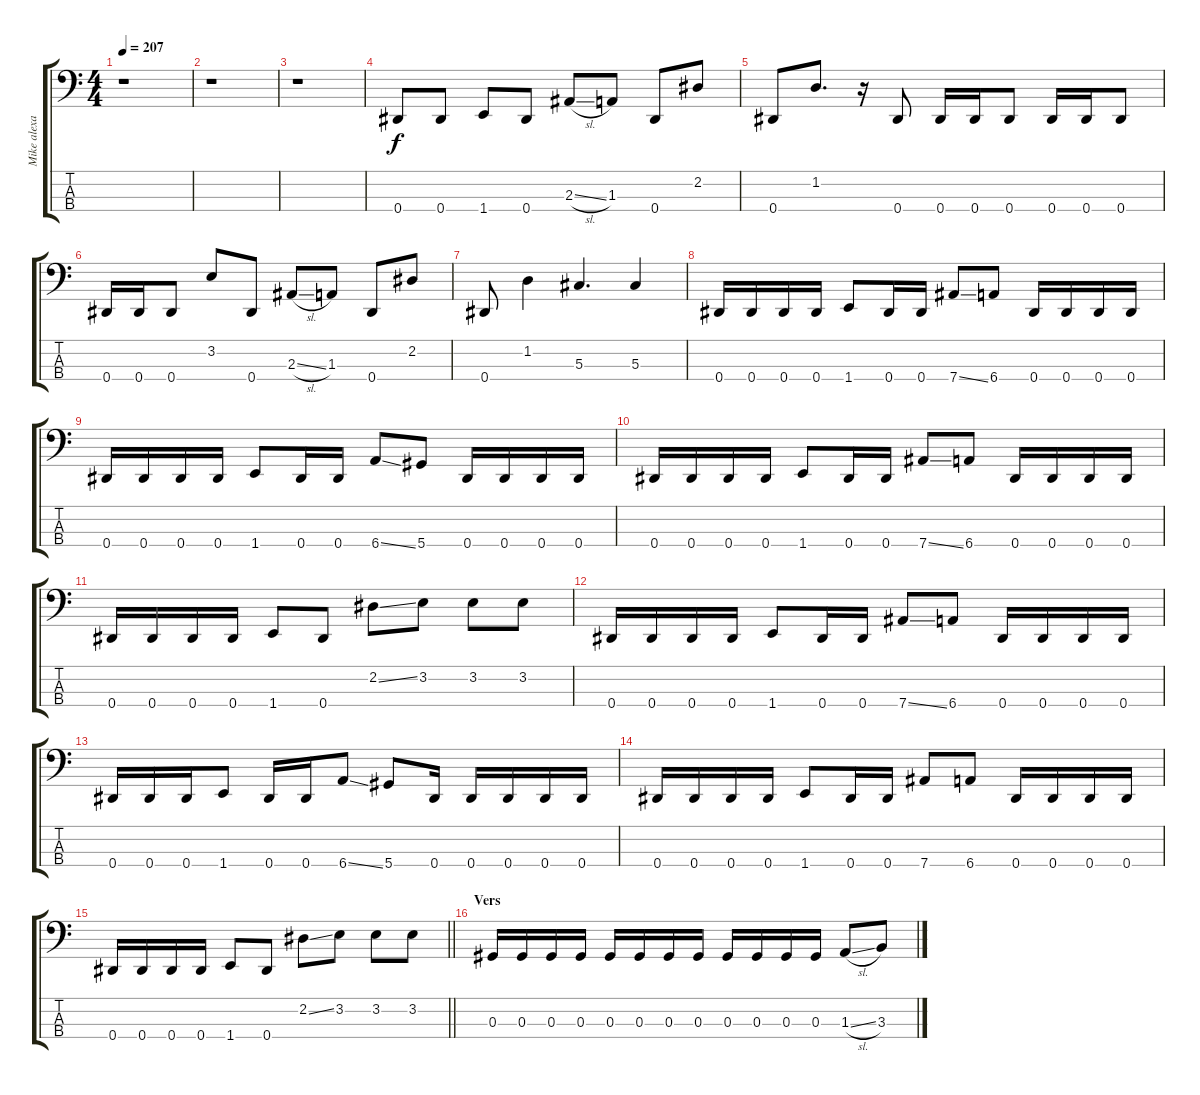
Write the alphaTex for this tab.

\track ("Mike alexander" "Mike alexa") {instrument electricbasspick}
\staff {score tabs}
\tuning (Gb2 Db2 Ab1 Eb1) {hide}
\ts (4 4)
\tempo 207
\clef f4
\ks c
r.1{dy f} |
r.1 |
r.1 |
0.4.8 0.4.8 1.4.8 0.4.8 2.3{sl}.8 1.3.8 0.4.8 2.2.8 |
0.4.8 1.2.8{d} r.16 0.4.8 0.4.16 0.4.16 0.4.8 0.4.16 0.4.16 0.4.8 |
0.4.16 0.4.16 0.4.8 3.2.8 0.4.8 2.3{sl}.8 1.3.8 0.4.8 2.2.8 |
0.4.8 1.2.4 5.3.4{d} 5.3.4 |
0.4.16 0.4.16 0.4.16 0.4.16 1.4.8 0.4.16 0.4.16 7.4{ss}.8 6.4.8 0.4.16 0.4.16 0.4.16 0.4.16 |
0.4.16 0.4.16 0.4.16 0.4.16 1.4.8 0.4.16 0.4.16 6.4{ss}.8 5.4.8 0.4.16 0.4.16 0.4.16 0.4.16 |
0.4.16 0.4.16 0.4.16 0.4.16 1.4.8 0.4.16 0.4.16 7.4{ss}.8 6.4.8 0.4.16 0.4.16 0.4.16 0.4.16 |
0.4.16 0.4.16 0.4.16 0.4.16 1.4.8 0.4.8 2.2{ss}.8 3.2.8 3.2.8 3.2.8 |
0.4.16 0.4.16 0.4.16 0.4.16 1.4.8 0.4.16 0.4.16 7.4{ss}.8 6.4.8 0.4.16 0.4.16 0.4.16 0.4.16 |
0.4.16 0.4.16 0.4.16 1.4.8 0.4.16 0.4.16 6.4{ss}.8 5.4.8 0.4.16 0.4.16 0.4.16 0.4.16 0.4.16 |
0.4.16 0.4.16 0.4.16 0.4.16 1.4.8 0.4.16 0.4.16 7.4.8 6.4.8 0.4.16 0.4.16 0.4.16 0.4.16 |
\barLineRight lightlight
0.4.16 0.4.16 0.4.16 0.4.16 1.4.8 0.4.8 2.2{ss}.8 3.2.8 3.2.8 3.2.8 |
\section ("" "Vers")
0.3.16 0.3.16 0.3.16 0.3.16 0.3.16 0.3.16 0.3.16 0.3.16 0.3.16 0.3.16 0.3.16 0.3.16 1.3{sl}.8 3.3.8
